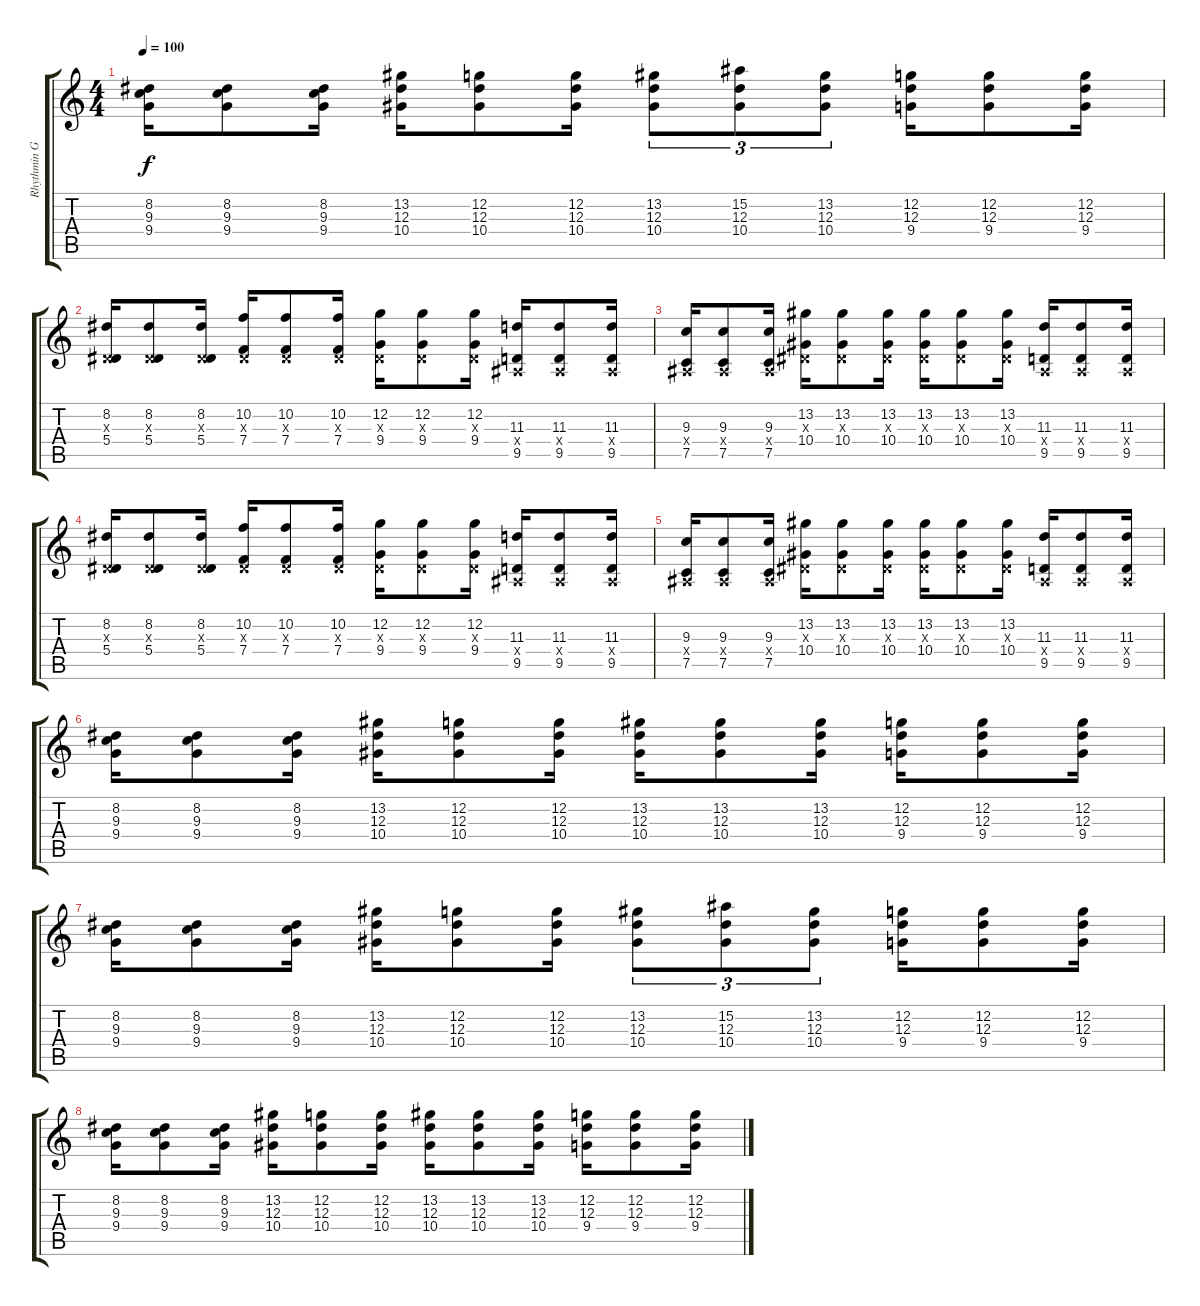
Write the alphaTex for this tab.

\track ("Rhythmin Guitar #2" "Rhythmin G") {instrument distortionguitar}
\staff {score tabs}
\tuning (C4 G3 Eb3 Bb2 F2 C2) {hide}
\ts (4 4)
\tempo 100
\clef g2
\ks c
(8.2 9.3 9.4).16{dy f} (8.2 9.3 9.4).8 (8.2 9.3 9.4).16 (13.2 12.3 10.4).16 (12.2 12.3 10.4).8 (12.2 12.3 10.4).16 (13.2 12.3 10.4).8{tu (3 2)} (15.2 12.3 10.4).8{tu (3 2)} (13.2 12.3 10.4).8{tu (3 2)} (12.2 12.3 9.4).16 (12.2 12.3 9.4).8 (12.2 12.3 9.4).16 |
(8.2 0.3{x} 5.4).16 (8.2 0.3{x} 5.4).8 (8.2 0.3{x} 5.4).16 (10.2 0.3{x} 7.4).16 (10.2 0.3{x} 7.4).8 (10.2 0.3{x} 7.4).16 (12.2 0.3{x} 9.4).16 (12.2 0.3{x} 9.4).8 (12.2 0.3{x} 9.4).16 (11.3 0.4{x} 9.5).16 (11.3 0.4{x} 9.5).8 (11.3 0.4{x} 9.5).16 |
(9.3 0.4{x} 7.5).16 (9.3 0.4{x} 7.5).8 (9.3 0.4{x} 7.5).16 (13.2 0.3{x} 10.4).16 (13.2 0.3{x} 10.4).8 (13.2 0.3{x} 10.4).16 (13.2 0.3{x} 10.4).16 (13.2 0.3{x} 10.4).8 (13.2 0.3{x} 10.4).16 (11.3 0.4{x} 9.5).16 (11.3 0.4{x} 9.5).8 (11.3 0.4{x} 9.5).16 |
(8.2 0.3{x} 5.4).16 (8.2 0.3{x} 5.4).8 (8.2 0.3{x} 5.4).16 (10.2 0.3{x} 7.4).16 (10.2 0.3{x} 7.4).8 (10.2 0.3{x} 7.4).16 (12.2 0.3{x} 9.4).16 (12.2 0.3{x} 9.4).8 (12.2 0.3{x} 9.4).16 (11.3 0.4{x} 9.5).16 (11.3 0.4{x} 9.5).8 (11.3 0.4{x} 9.5).16 |
(9.3 0.4{x} 7.5).16 (9.3 0.4{x} 7.5).8 (9.3 0.4{x} 7.5).16 (13.2 0.3{x} 10.4).16 (13.2 0.3{x} 10.4).8 (13.2 0.3{x} 10.4).16 (13.2 0.3{x} 10.4).16 (13.2 0.3{x} 10.4).8 (13.2 0.3{x} 10.4).16 (11.3 0.4{x} 9.5).16 (11.3 0.4{x} 9.5).8 (11.3 0.4{x} 9.5).16 |
(8.2 9.3 9.4).16 (8.2 9.3 9.4).8 (8.2 9.3 9.4).16 (13.2 12.3 10.4).16 (12.2 12.3 10.4).8 (12.2 12.3 10.4).16 (13.2 12.3 10.4).16 (13.2 12.3 10.4).8 (13.2 12.3 10.4).16 (12.2 12.3 9.4).16 (12.2 12.3 9.4).8 (12.2 12.3 9.4).16 |
(8.2 9.3 9.4).16 (8.2 9.3 9.4).8 (8.2 9.3 9.4).16 (13.2 12.3 10.4).16 (12.2 12.3 10.4).8 (12.2 12.3 10.4).16 (13.2 12.3 10.4).8{tu (3 2)} (15.2 12.3 10.4).8{tu (3 2)} (13.2 12.3 10.4).8{tu (3 2)} (12.2 12.3 9.4).16 (12.2 12.3 9.4).8 (12.2 12.3 9.4).16 |
(8.2 9.3 9.4).16 (8.2 9.3 9.4).8 (8.2 9.3 9.4).16 (13.2 12.3 10.4).16 (12.2 12.3 10.4).8 (12.2 12.3 10.4).16 (13.2 12.3 10.4).16 (13.2 12.3 10.4).8 (13.2 12.3 10.4).16 (12.2 12.3 9.4).16 (12.2 12.3 9.4).8 (12.2 12.3 9.4).16
